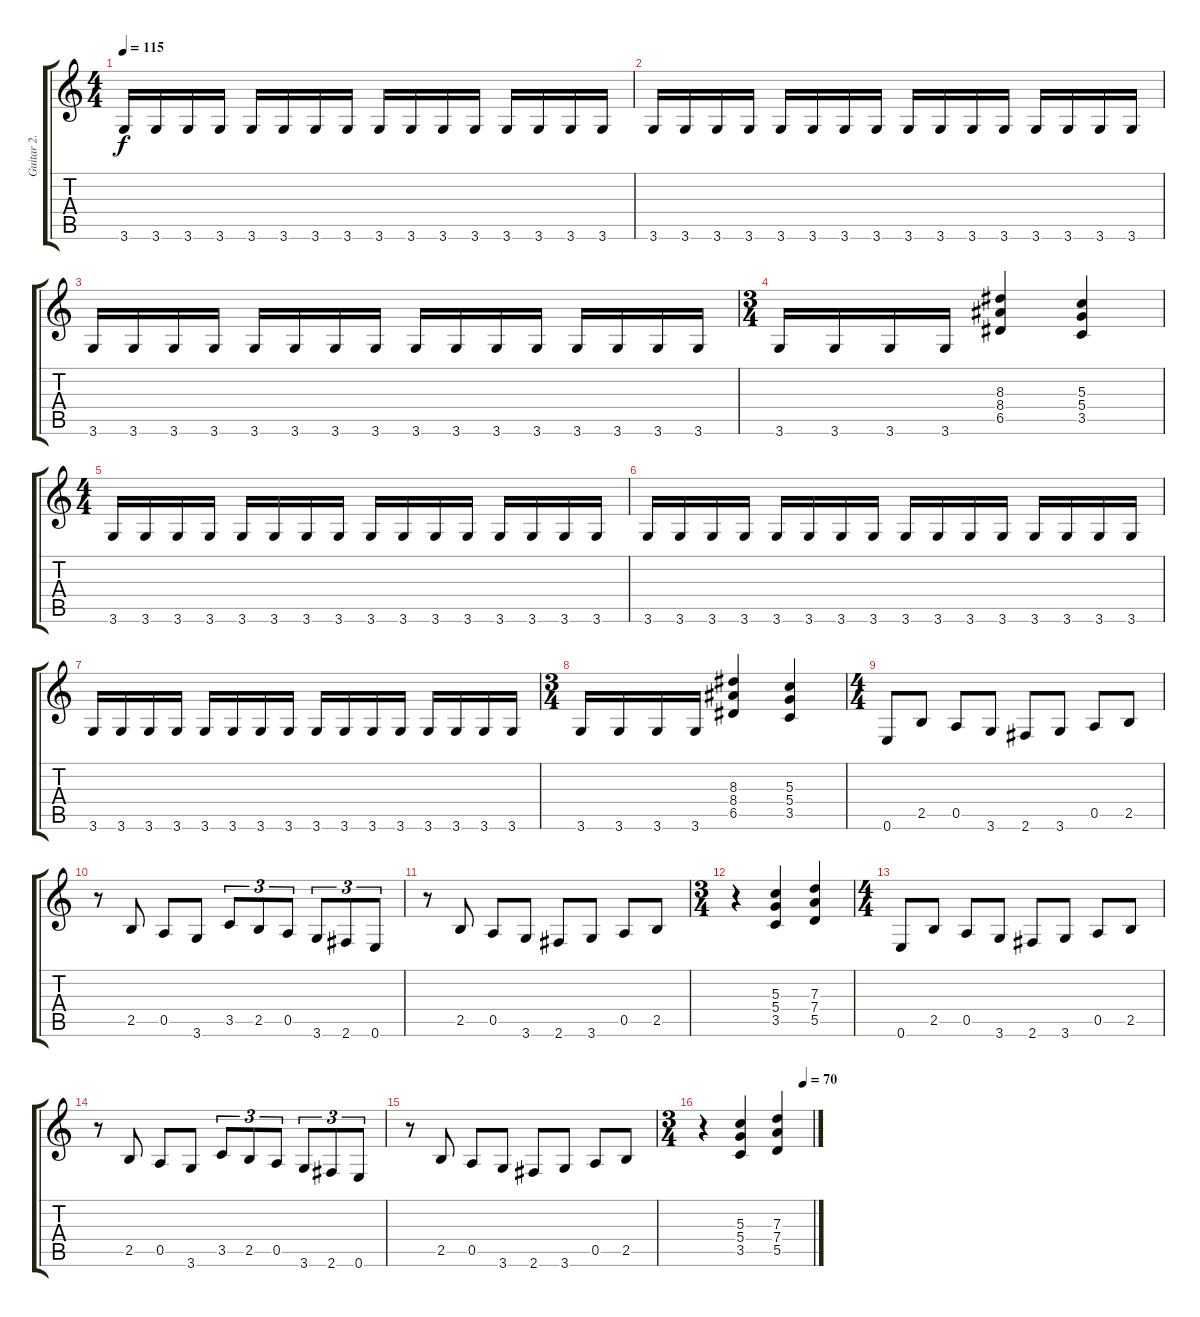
\track ("Guitar 2." "Guitar 2.") {instrument overdrivenguitar}
\staff {score tabs}
\tuning (E4 B3 G3 D3 A2 E2) {hide}
\ts (4 4)
\tempo 115
\clef g2
\ks c
3.6.16{dy f} 3.6.16 3.6.16 3.6.16 3.6.16 3.6.16 3.6.16 3.6.16 3.6.16 3.6.16 3.6.16 3.6.16 3.6.16 3.6.16 3.6.16 3.6.16 |
3.6.16 3.6.16 3.6.16 3.6.16 3.6.16 3.6.16 3.6.16 3.6.16 3.6.16 3.6.16 3.6.16 3.6.16 3.6.16 3.6.16 3.6.16 3.6.16 |
3.6.16 3.6.16 3.6.16 3.6.16 3.6.16 3.6.16 3.6.16 3.6.16 3.6.16 3.6.16 3.6.16 3.6.16 3.6.16 3.6.16 3.6.16 3.6.16 |
\ts (3 4)
3.6.16 3.6.16 3.6.16 3.6.16 (8.3 8.4 6.5).4 (5.3 5.4 3.5).4 |
\ts (4 4)
3.6.16 3.6.16 3.6.16 3.6.16 3.6.16 3.6.16 3.6.16 3.6.16 3.6.16 3.6.16 3.6.16 3.6.16 3.6.16 3.6.16 3.6.16 3.6.16 |
3.6.16 3.6.16 3.6.16 3.6.16 3.6.16 3.6.16 3.6.16 3.6.16 3.6.16 3.6.16 3.6.16 3.6.16 3.6.16 3.6.16 3.6.16 3.6.16 |
3.6.16 3.6.16 3.6.16 3.6.16 3.6.16 3.6.16 3.6.16 3.6.16 3.6.16 3.6.16 3.6.16 3.6.16 3.6.16 3.6.16 3.6.16 3.6.16 |
\ts (3 4)
3.6.16 3.6.16 3.6.16 3.6.16 (8.3 8.4 6.5).4 (5.3 5.4 3.5).4 |
\ts (4 4)
0.6.8 2.5.8 0.5.8 3.6.8 2.6.8 3.6.8 0.5.8 2.5.8 |
r.8 2.5.8 0.5.8 3.6.8 3.5.8{tu (3 2)} 2.5.8{tu (3 2)} 0.5.8{tu (3 2)} 3.6.8{tu (3 2)} 2.6.8{tu (3 2)} 0.6.8{tu (3 2)} |
r.8 2.5.8 0.5.8 3.6.8 2.6.8 3.6.8 0.5.8 2.5.8 |
\ts (3 4)
r.4 (5.3 5.4 3.5).4 (7.3 7.4 5.5).4 |
\ts (4 4)
0.6.8 2.5.8 0.5.8 3.6.8 2.6.8 3.6.8 0.5.8 2.5.8 |
r.8 2.5.8 0.5.8 3.6.8 3.5.8{tu (3 2)} 2.5.8{tu (3 2)} 0.5.8{tu (3 2)} 3.6.8{tu (3 2)} 2.6.8{tu (3 2)} 0.6.8{tu (3 2)} |
r.8 2.5.8 0.5.8 3.6.8 2.6.8 3.6.8 0.5.8 2.5.8 |
\ts (3 4)
\tempo (70 0.9166666666666666)
r.4 (5.3 5.4 3.5).4 (7.3 7.4 5.5).4
